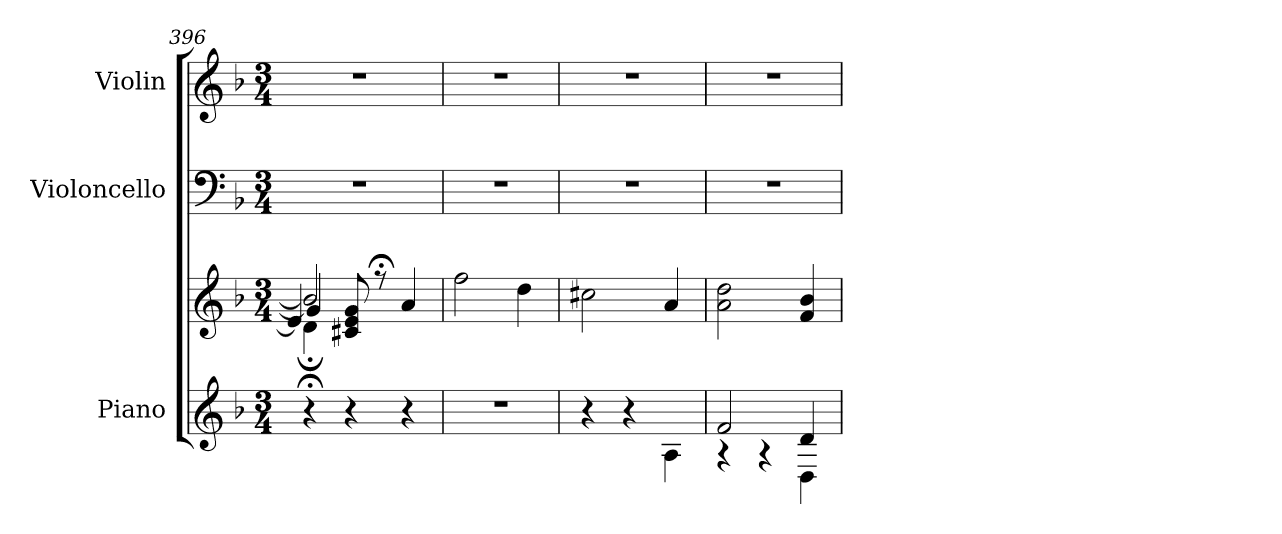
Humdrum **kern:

**kern	**kern	**kern	**kern
*part3	*part3	*part2	*part1
*staff4	*staff3	*staff2	*staff1
*I"Piano	*	*I"Violoncello	*I"Violin
*I'Pno	*	*I'Vc	*I'Vln
*clefG2	*clefG2	*clefF4	*clefG2
*k[b-]	*k[b-]	*k[b-]	*k[b-]
*M3/4	*M3/4	*M3/4	*M3/4
*MM30	*MM30	*MM30	*MM30
=396	=396	=396	=396
*	*^	*	*^
*	*	*^	*	*	*
*	*	*	*^	*	*	*
4r;<	4d\	2b-;</]	4e/]	4g/]	2.r	2.r	4.ryy
4r	8c#X/ 8e/ 8g/	.	2ryy	2ryy	.	.	.
*	*	*	*	*	*	*MM240	*
.	8r;<	.	.	.	.	.	4.ryy
4r	4a/	4ryy	.	.	.	.	.
*	*v	*v	*v	*v	*	*v	*v
=397	=397	=397	=397
2.r	2ff\	2.r	2.r
.	4dd\	.	.
=398	=398	=398	=398
4r	2cc#X\	2.r	2.r
4r	.	.	.
4A\	4a/	.	.
=399	=399	=399	=399
*^	*	*	*
2f/	4r	2a\ 2dd\	2.r	2.r
.	4r	.	.	.
4d/	4D\	4f/ 4b-/	.	.
*v	*v	*	*	*
=	=	=	=
*-	*-	*-	*-
